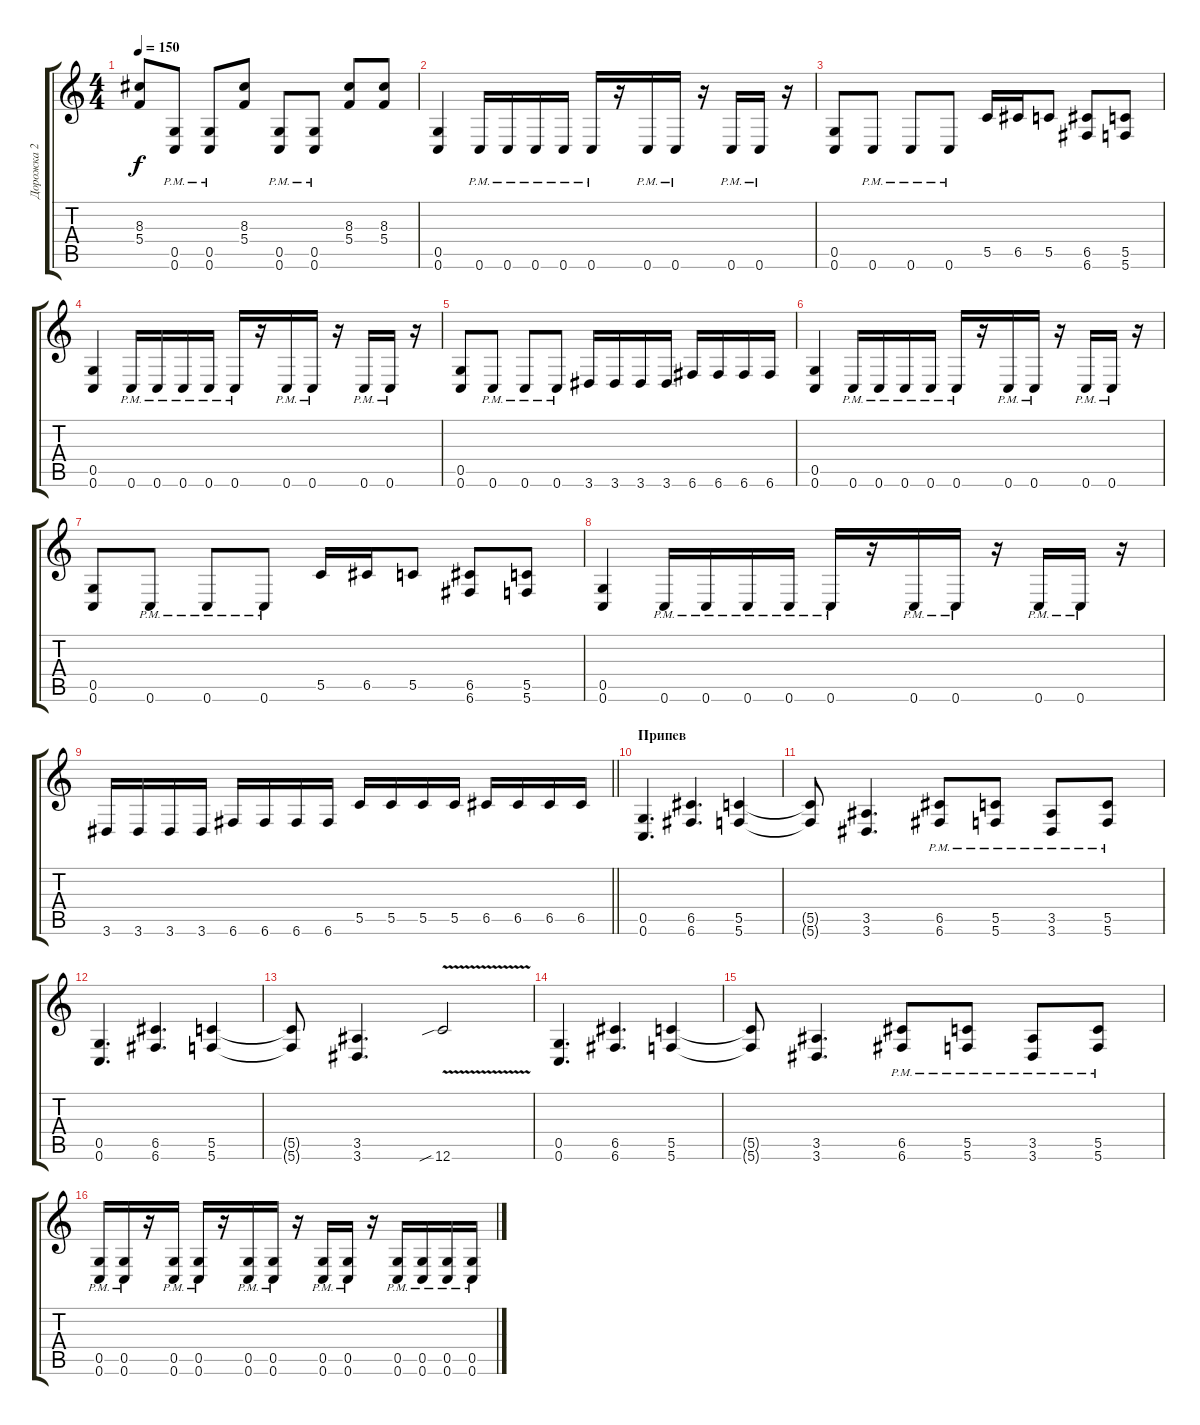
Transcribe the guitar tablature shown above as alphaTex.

\track ("Дорожка 2" "Дорожка 2") {instrument distortionguitar}
\staff {score tabs}
\tuning (D4 A3 F3 C3 G2 C2) {hide}
\ts (4 4)
\tempo 150
\clef g2
\ks c
(8.3 5.4).8{dy f} (0.5{pm} 0.6{pm}).8 (0.5{pm} 0.6{pm}).8 (8.3 5.4).8 (0.5{pm} 0.6{pm}).8 (0.5{pm} 0.6{pm}).8 (8.3 5.4).8 (8.3 5.4).8 |
(0.5 0.6).4 0.6{pm}.16 0.6{pm}.16 0.6{pm}.16 0.6{pm}.16 0.6{pm}.16 r.16 0.6{pm}.16 0.6{pm}.16 r.16 0.6{pm}.16 0.6{pm}.16 r.16 |
(0.5 0.6).8 0.6{pm}.8 0.6{pm}.8 0.6{pm}.8 5.5.16 6.5.16 5.5.8 (6.5 6.6).8 (5.5 5.6).8 |
(0.5 0.6).4 0.6{pm}.16 0.6{pm}.16 0.6{pm}.16 0.6{pm}.16 0.6{pm}.16 r.16 0.6{pm}.16 0.6{pm}.16 r.16 0.6{pm}.16 0.6{pm}.16 r.16 |
(0.5 0.6).8 0.6{pm}.8 0.6{pm}.8 0.6{pm}.8 3.6.16 3.6.16 3.6.16 3.6.16 6.6.16 6.6.16 6.6.16 6.6.16 |
(0.5 0.6).4 0.6{pm}.16 0.6{pm}.16 0.6{pm}.16 0.6{pm}.16 0.6{pm}.16 r.16 0.6{pm}.16 0.6{pm}.16 r.16 0.6{pm}.16 0.6{pm}.16 r.16 |
(0.5 0.6).8 0.6{pm}.8 0.6{pm}.8 0.6{pm}.8 5.5.16 6.5.16 5.5.8 (6.5 6.6).8 (5.5 5.6).8 |
(0.5 0.6).4 0.6{pm}.16 0.6{pm}.16 0.6{pm}.16 0.6{pm}.16 0.6{pm}.16 r.16 0.6{pm}.16 0.6{pm}.16 r.16 0.6{pm}.16 0.6{pm}.16 r.16 |
\barLineRight lightlight
3.6.16 3.6.16 3.6.16 3.6.16 6.6.16 6.6.16 6.6.16 6.6.16 5.5.16 5.5.16 5.5.16 5.5.16 6.5.16 6.5.16 6.5.16 6.5.16 |
\section ("" "Припев")
(0.5 0.6).4{d} (6.5 6.6).4{d} (5.5 5.6).4 |
(5.5{t} 5.6{t}).8 (3.5 3.6).4{d} (6.5{pm} 6.6{pm}).8 (5.5{pm} 5.6{pm}).8 (3.5{pm} 3.6{pm}).8 (5.5{pm} 5.6{pm}).8 |
(0.5 0.6).4{d} (6.5 6.6).4{d} (5.5 5.6).4 |
(5.5{t} 5.6{t}).8 (3.5 3.6).4{d} 12.6{v sib}.2 |
(0.5 0.6).4{d} (6.5 6.6).4{d} (5.5 5.6).4 |
(5.5{t} 5.6{t}).8 (3.5 3.6).4{d} (6.5{pm} 6.6{pm}).8 (5.5{pm} 5.6{pm}).8 (3.5{pm} 3.6{pm}).8 (5.5{pm} 5.6{pm}).8 |
(0.5{pm} 0.6{pm}).16 (0.5{pm} 0.6{pm}).16 r.16 (0.5{pm} 0.6{pm}).16 (0.5{pm} 0.6{pm}).16 r.16 (0.5{pm} 0.6{pm}).16 (0.5{pm} 0.6{pm}).16 r.16 (0.5{pm} 0.6{pm}).16 (0.5{pm} 0.6{pm}).16 r.16 (0.5{pm} 0.6{pm}).16 (0.5{pm} 0.6{pm}).16 (0.5{pm} 0.6{pm}).16 (0.5{pm} 0.6{pm}).16
